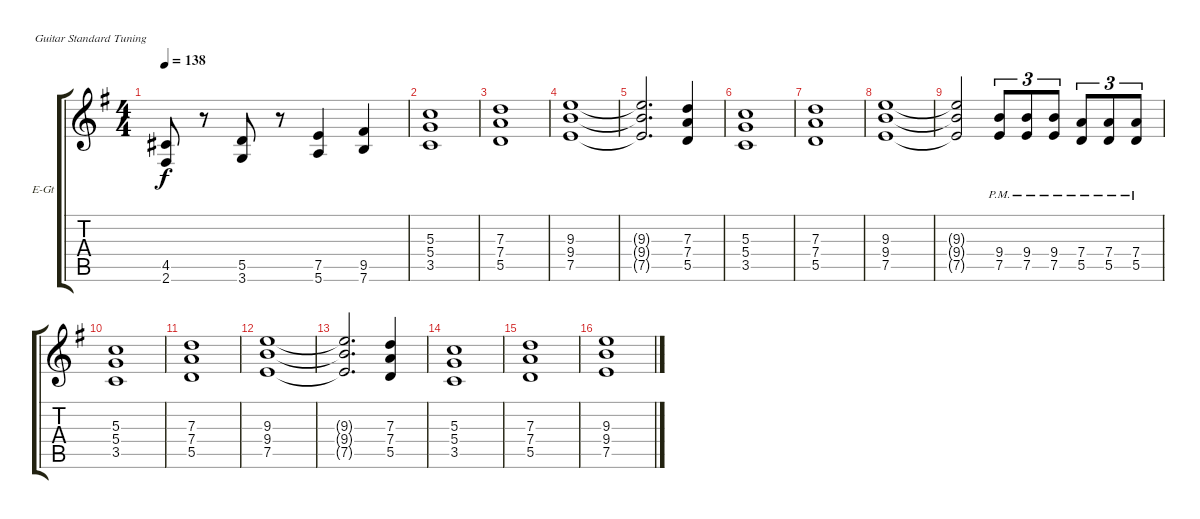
\bracketExtendMode groupsimilarinstruments
\firstSystemTrackNameOrientation horizontal
\otherSystemsTrackNameOrientation horizontal
\track ("Electric Guitar" "E-Gt") {instrument distortionguitar}
\staff {score tabs}
\tuning (E4 B3 G3 D3 A2 E2)
\ts (4 4)
\tempo 138
\clef g2
\ks g
(2.6 4.5).8{dy f} r.8 (5.5 3.6).8 r.8 (5.6 7.5).4 (7.6 9.5).4 |
(5.3 5.4 3.5).1 |
(7.3 7.4 5.5).1 |
(9.3 9.4 7.5).1 |
(9.3{t} 9.4{t} 7.5{t}).2{d} (7.3 7.4 5.5).4 |
(5.3 5.4 3.5).1 |
(7.3 7.4 5.5).1 |
(9.3 9.4 7.5).1 |
(9.3{t} 9.4{t} 7.5{t}).2 (9.4{pm} 7.5{pm}).8{tu (3 2)} (9.4{pm} 7.5{pm}).8{tu (3 2)} (9.4{pm} 7.5{pm}).8{tu (3 2)} (7.4{pm} 5.5{pm}).8{tu (3 2)} (7.4{pm} 5.5{pm}).8{tu (3 2)} (7.4{pm} 5.5{pm}).8{tu (3 2)} |
(5.3 5.4 3.5).1 |
(7.3 7.4 5.5).1 |
(9.3 9.4 7.5).1 |
(9.3{t} 9.4{t} 7.5{t}).2{d} (7.3 7.4 5.5).4 |
(5.3 5.4 3.5).1 |
(7.3 7.4 5.5).1 |
(9.3 9.4 7.5).1
